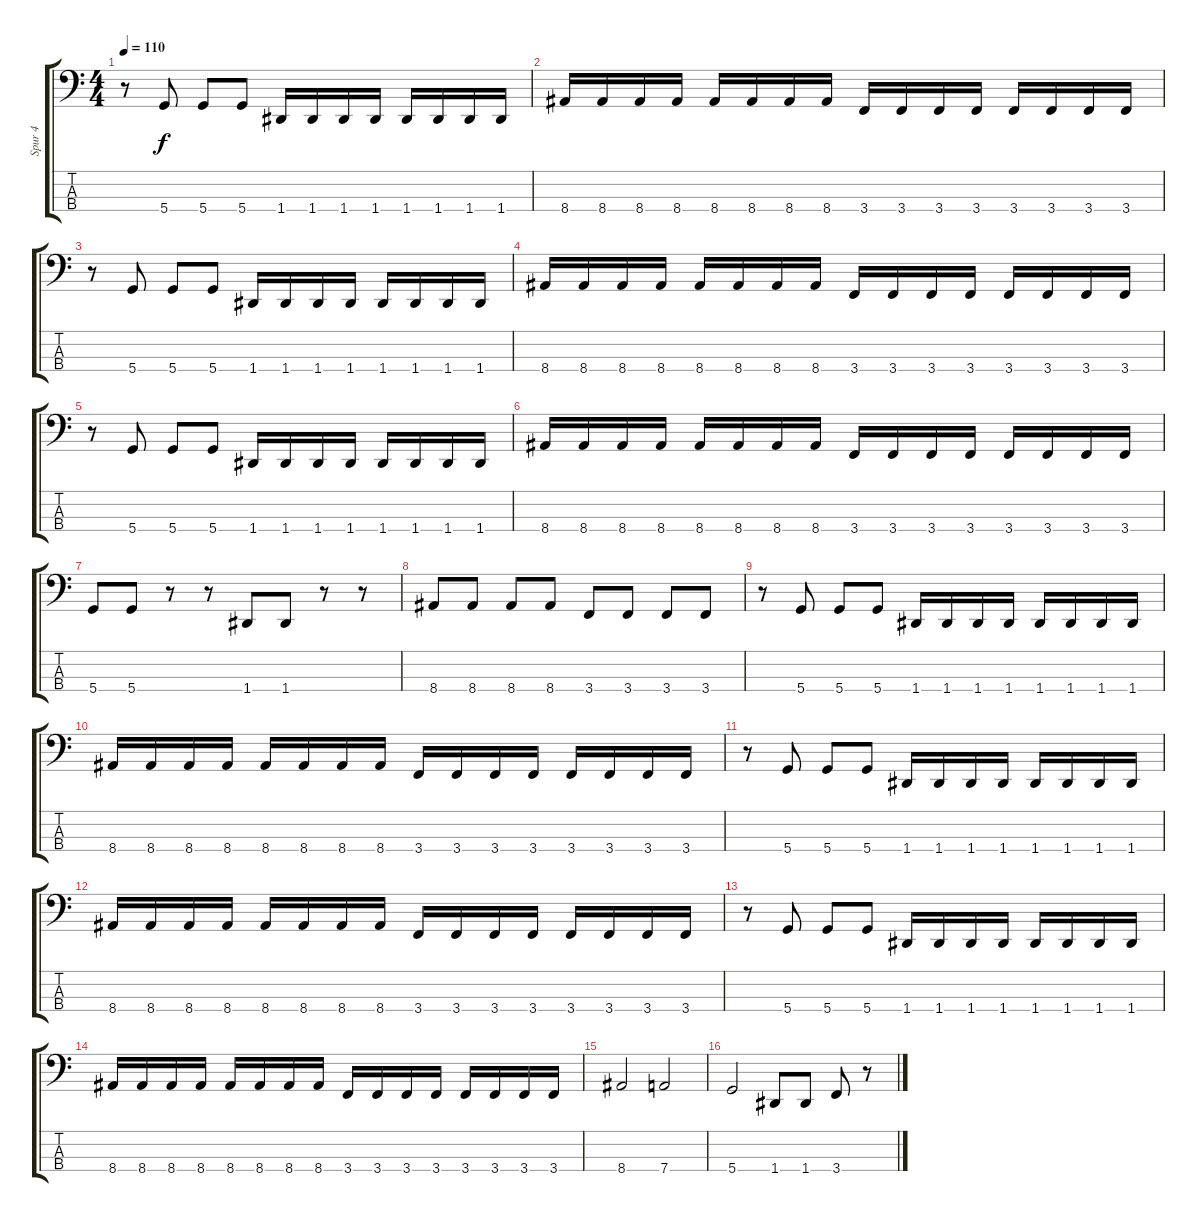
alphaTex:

\track ("Spur 4" "Spur 4") {instrument electricbassfinger}
\staff {score tabs}
\tuning (F2 C2 G1 D1) {hide}
\ts (4 4)
\tempo 110
\clef f4
\ks c
r.8{dy f} 5.4.8 5.4.8 5.4.8 1.4.16 1.4.16 1.4.16 1.4.16 1.4.16 1.4.16 1.4.16 1.4.16 |
8.4.16 8.4.16 8.4.16 8.4.16 8.4.16 8.4.16 8.4.16 8.4.16 3.4.16 3.4.16 3.4.16 3.4.16 3.4.16 3.4.16 3.4.16 3.4.16 |
r.8 5.4.8 5.4.8 5.4.8 1.4.16 1.4.16 1.4.16 1.4.16 1.4.16 1.4.16 1.4.16 1.4.16 |
8.4.16 8.4.16 8.4.16 8.4.16 8.4.16 8.4.16 8.4.16 8.4.16 3.4.16 3.4.16 3.4.16 3.4.16 3.4.16 3.4.16 3.4.16 3.4.16 |
r.8 5.4.8 5.4.8 5.4.8 1.4.16 1.4.16 1.4.16 1.4.16 1.4.16 1.4.16 1.4.16 1.4.16 |
8.4.16 8.4.16 8.4.16 8.4.16 8.4.16 8.4.16 8.4.16 8.4.16 3.4.16 3.4.16 3.4.16 3.4.16 3.4.16 3.4.16 3.4.16 3.4.16 |
5.4.8 5.4.8 r.8 r.8 1.4.8 1.4.8 r.8 r.8 |
8.4.8 8.4.8 8.4.8 8.4.8 3.4.8 3.4.8 3.4.8 3.4.8 |
r.8 5.4.8 5.4.8 5.4.8 1.4.16 1.4.16 1.4.16 1.4.16 1.4.16 1.4.16 1.4.16 1.4.16 |
8.4.16 8.4.16 8.4.16 8.4.16 8.4.16 8.4.16 8.4.16 8.4.16 3.4.16 3.4.16 3.4.16 3.4.16 3.4.16 3.4.16 3.4.16 3.4.16 |
r.8 5.4.8 5.4.8 5.4.8 1.4.16 1.4.16 1.4.16 1.4.16 1.4.16 1.4.16 1.4.16 1.4.16 |
8.4.16 8.4.16 8.4.16 8.4.16 8.4.16 8.4.16 8.4.16 8.4.16 3.4.16 3.4.16 3.4.16 3.4.16 3.4.16 3.4.16 3.4.16 3.4.16 |
r.8 5.4.8 5.4.8 5.4.8 1.4.16 1.4.16 1.4.16 1.4.16 1.4.16 1.4.16 1.4.16 1.4.16 |
8.4.16 8.4.16 8.4.16 8.4.16 8.4.16 8.4.16 8.4.16 8.4.16 3.4.16 3.4.16 3.4.16 3.4.16 3.4.16 3.4.16 3.4.16 3.4.16 |
8.4.2 7.4.2 |
5.4.2 1.4.8 1.4.8 3.4.8 r.8
